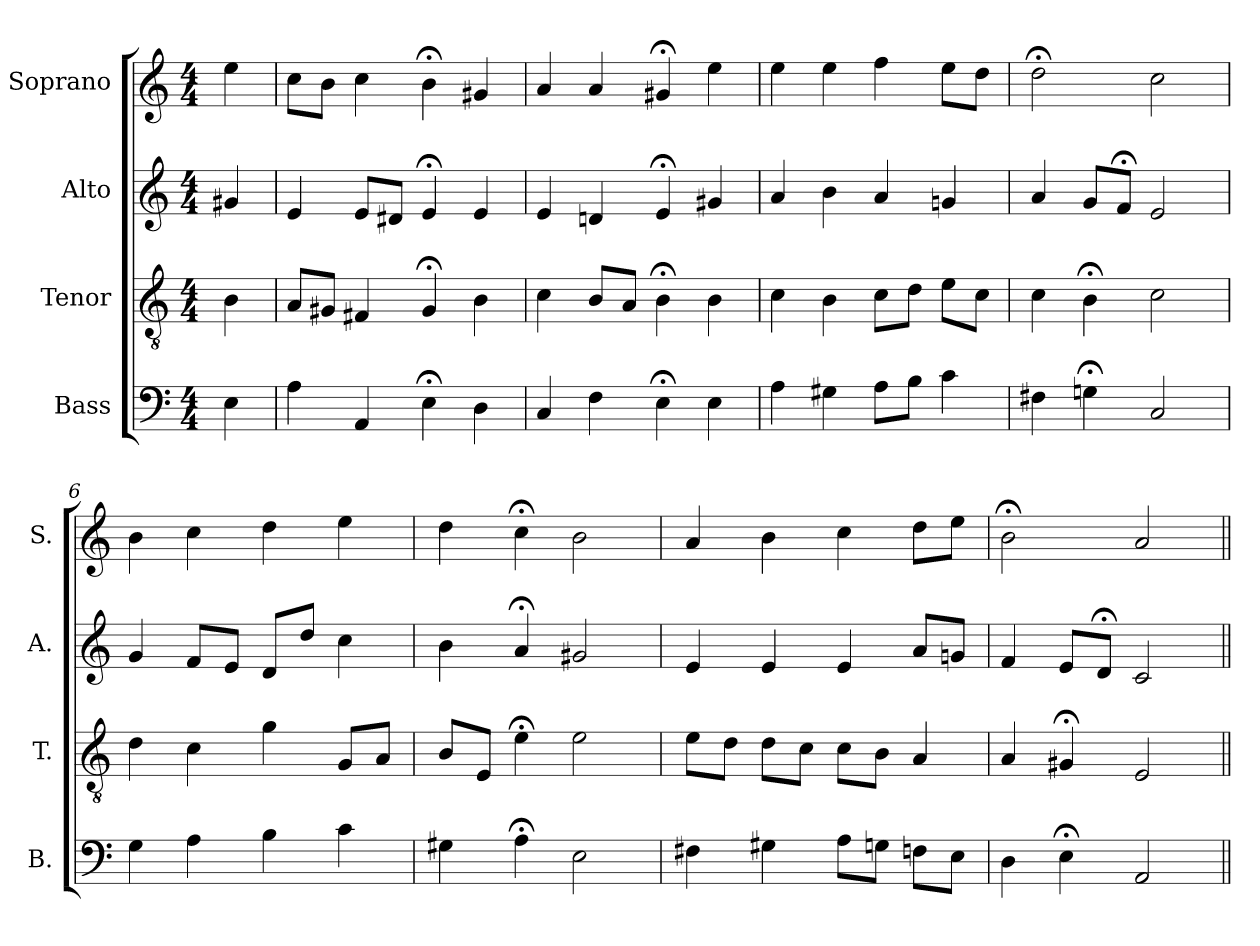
**kern	**kern	**kern	**kern
*part4	*part3	*part2	*part1
*staff4	*staff3	*staff2	*staff1
*I"Bass	*I"Tenor	*I"Alto	*I"Soprano
*I'B.	*I'T.	*I'A.	*I'S.
*clefF4	*clefGv2	*clefG2	*clefG2
*	*ITrd7c12	*	*
*k[]	*k[]	*k[]	*k[]
*C:	*C:	*C:	*C:
*M4/4	*M4/4	*M4/4	*M4/4
=1	=1	=1	=1
4E\	4BB\	4g#X/	4ee\
=2	=2	=2	=2
4A\	8AA/L	4e/	8cc\L
.	8GG#X/J	.	8b\J
4AA/	4FF#X/	8e/L	4cc\
.	.	8d#X/J	.
4E;<\	4GG#;</	4e;</	4b;<\
4D\	4BB\	4e/	4g#X/
=3	=3	=3	=3
4C/	4C\	4e/	4a/
4F\	8BB/L	4dn/	4a/
.	8AA/J	.	.
4E;<\	4BB;<\	4e;</	4g#X;</
4E\	4BB\	4g#X/	4ee\
=4	=4	=4	=4
4A\	4C\	4a/	4ee\
4G#X\	4BB\	4b\	4ee\
8A\L	8C\L	4a/	4ff\
8B\J	8D\J	.	.
4c\	8E\L	4gn/	8ee\L
.	8C\J	.	8dd\J
=5	=5	=5	=5
4F#X\	4C\	4a/	2dd;<\
4Gn;<\	4BB;<\	8g/L	.
.	.	8f;</J	.
2C/	2C\	2e/	2cc\
!!LO:LB:g=z
=6	=6	=6	=6
4G\	4D\	4g/	4b\
4A\	4C\	8f/L	4cc\
.	.	8e/J	.
4B\	4G\	8d/L	4dd\
.	.	8dd/J	.
4c\	8GG/L	4cc\	4ee\
.	8AA/J	.	.
=7	=7	=7	=7
4G#X\	8BB/L	4b\	4dd\
.	8EE/J	.	.
4A;<\	4E;<\	4a;</	4cc;<\
2E\	2E\	2g#X/	2b\
=8	=8	=8	=8
4F#X\	8E\L	4e/	4a/
.	8D\J	.	.
4G#X\	8D\L	4e/	4b\
.	8C\J	.	.
8A\L	8C\L	4e/	4cc\
8Gn\J	8BB\J	.	.
8Fn\L	4AA/	8a/L	8dd\L
8E\J	.	8gn/J	8ee\J
=9	=9	=9	=9
4D\	4AA/	4f/	2b;<\
4E;<\	4GG#X;</	8e/L	.
.	.	8d;</J	.
2AA/	2EE/	2c/	2a/
=||	=||	=||	=||
*-	*-	*-	*-
